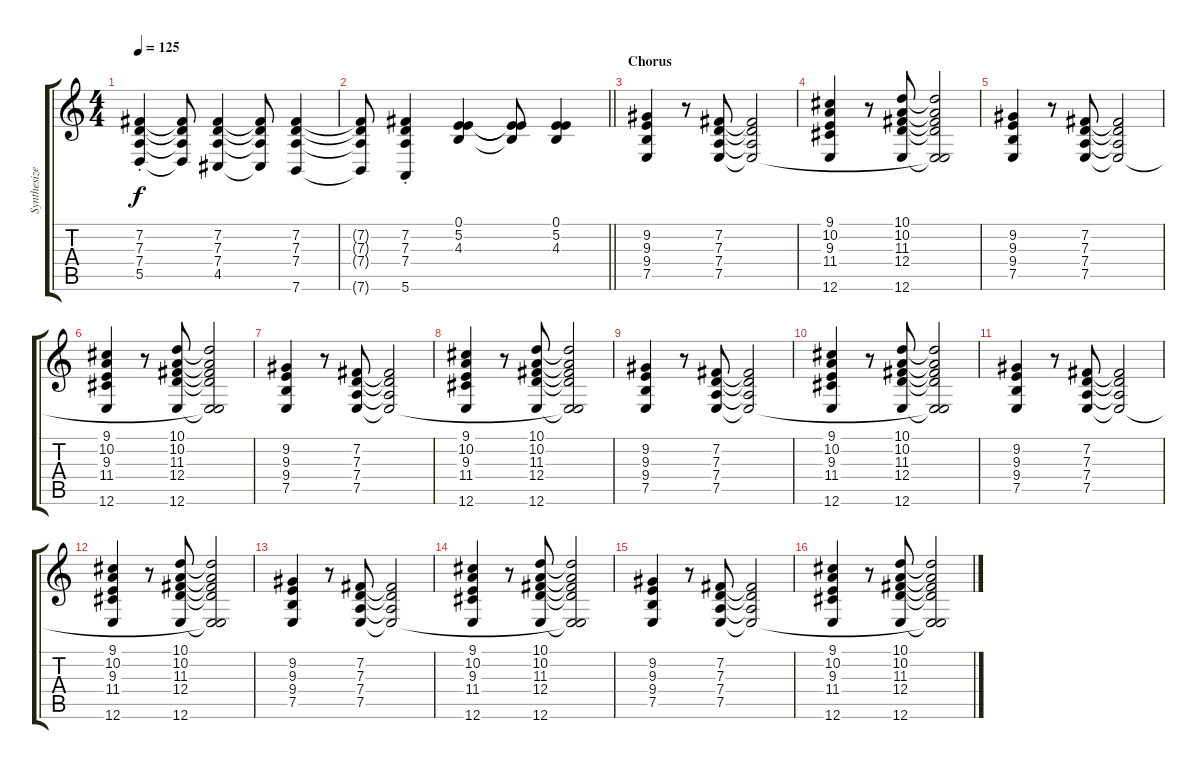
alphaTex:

\track ("Synthesizer" "Synthesize") {instrument lead1square}
\staff {score tabs}
\tuning (E4 B3 G3 D3 A2 E2) {hide}
\ts (4 4)
\tempo 125
\clef g2
\ks c
(7.2{st} 7.3 7.4 5.5).4{dy f} (7.2{t} 7.3{t} 7.4{t} 5.5{t}).8 (7.2 7.3 7.4 4.5).4 (7.2{t} 7.3{t} 7.4{t} 4.5{t}).8 (7.2 7.3 7.4 7.6).4 |
\barLineRight lightlight
(7.2{t} 7.3{t} 7.4{t} 7.6{t}).8 (7.2{st} 7.3 7.4 5.6).4 (0.1 5.2 4.3).4 (0.1{t} 5.2{t} 4.3{t}).8 (0.1 5.2 4.3).4 |
\section ("" "Chorus")
(9.2 9.3 9.4 7.5).4 r.8 (7.2 7.3 7.4 7.5).8 (7.2{t} 7.3{t} 7.4{t} 7.5{t}).2 |
(9.1 10.2 9.3 11.4 12.6).4 r.8 (10.1 10.2 11.3 12.4 12.6).8 (10.1{t} 10.2{t} 11.3{t} 12.4{t} 7.5{t} 12.6{t}).2 |
(9.2 9.3 9.4 7.5).4 r.8 (7.2 7.3 7.4 7.5).8 (7.2{t} 7.3{t} 7.4{t} 7.5{t}).2 |
(9.1 10.2 9.3 11.4 12.6).4 r.8 (10.1 10.2 11.3 12.4 12.6).8 (10.1{t} 10.2{t} 11.3{t} 12.4{t} 7.5{t} 12.6{t}).2 |
(9.2 9.3 9.4 7.5).4 r.8 (7.2 7.3 7.4 7.5).8 (7.2{t} 7.3{t} 7.4{t} 7.5{t}).2 |
(9.1 10.2 9.3 11.4 12.6).4 r.8 (10.1 10.2 11.3 12.4 12.6).8 (10.1{t} 10.2{t} 11.3{t} 12.4{t} 7.5{t} 12.6{t}).2 |
(9.2 9.3 9.4 7.5).4 r.8 (7.2 7.3 7.4 7.5).8 (7.2{t} 7.3{t} 7.4{t} 7.5{t}).2 |
(9.1 10.2 9.3 11.4 12.6).4 r.8 (10.1 10.2 11.3 12.4 12.6).8 (10.1{t} 10.2{t} 11.3{t} 12.4{t} 7.5{t} 12.6{t}).2 |
(9.2 9.3 9.4 7.5).4 r.8 (7.2 7.3 7.4 7.5).8 (7.2{t} 7.3{t} 7.4{t} 7.5{t}).2 |
(9.1 10.2 9.3 11.4 12.6).4 r.8 (10.1 10.2 11.3 12.4 12.6).8 (10.1{t} 10.2{t} 11.3{t} 12.4{t} 7.5{t} 12.6{t}).2 |
(9.2 9.3 9.4 7.5).4 r.8 (7.2 7.3 7.4 7.5).8 (7.2{t} 7.3{t} 7.4{t} 7.5{t}).2 |
(9.1 10.2 9.3 11.4 12.6).4 r.8 (10.1 10.2 11.3 12.4 12.6).8 (10.1{t} 10.2{t} 11.3{t} 12.4{t} 7.5{t} 12.6{t}).2 |
(9.2 9.3 9.4 7.5).4 r.8 (7.2 7.3 7.4 7.5).8 (7.2{t} 7.3{t} 7.4{t} 7.5{t}).2 |
(9.1 10.2 9.3 11.4 12.6).4 r.8 (10.1 10.2 11.3 12.4 12.6).8 (10.1{t} 10.2{t} 11.3{t} 12.4{t} 7.5{t} 12.6{t}).2
